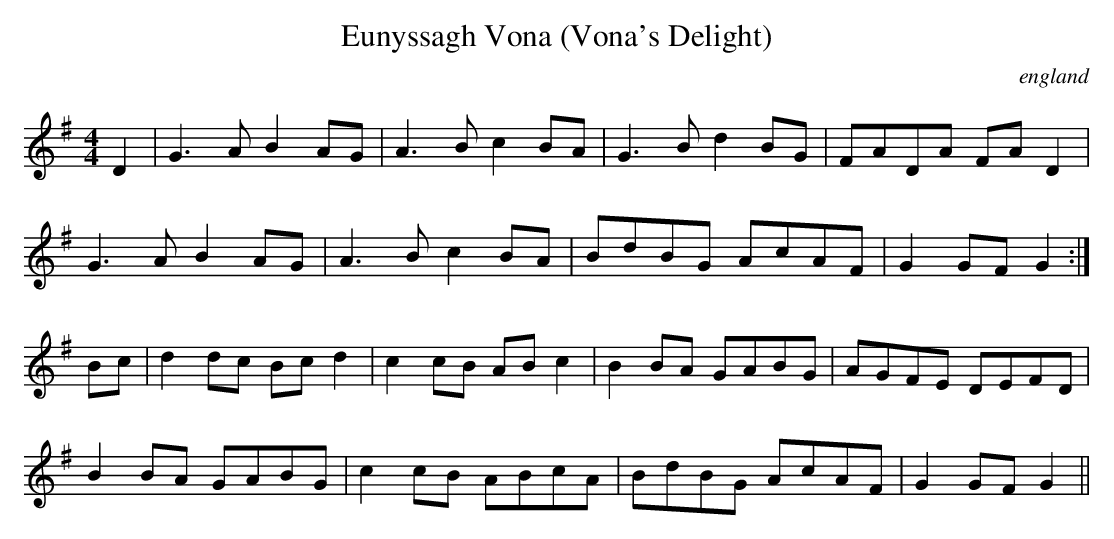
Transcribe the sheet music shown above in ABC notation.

X:1
T: Eunyssagh Vona (Vona's Delight)
O:england
M:4/4
L:1/8
K:G
D2|G3A B2AG|A3B c2BA|G3B d2BG|FADA FAD2|
G3A B2AG|A3B c2BA|BdBG AcAF|G2GF G2:|
Bc|d2dc Bcd2|c2cB ABc2|B2BA GABG|AGFE DEFD|
B2BA GABG|c2cB ABcA|BdBG AcAF|G2GF G2||
